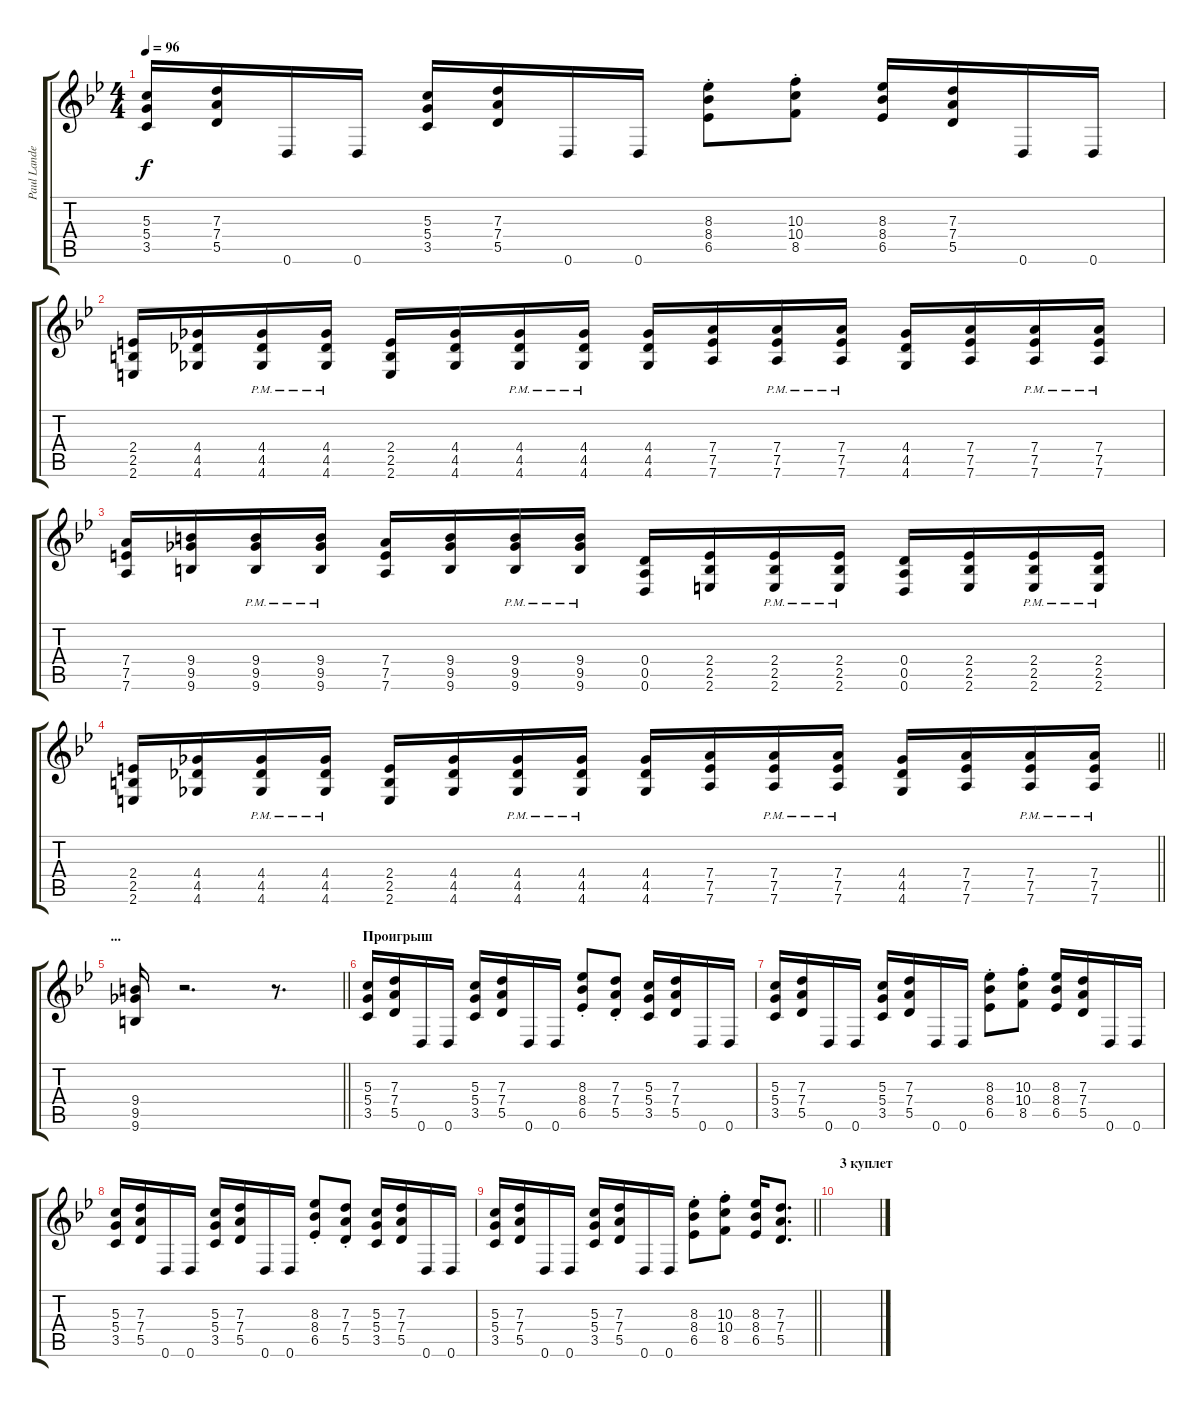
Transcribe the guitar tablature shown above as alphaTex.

\track ("Paul Landers" "Paul Lande") {instrument distortionguitar}
\staff {score tabs}
\tuning (E4 B3 G3 D3 A2 D2) {hide}
\ts (4 4)
\tempo 96
\clef g2
\ks bb
(5.3 5.4 3.5).16{dy f} (7.3 7.4 5.5).16 0.6.16 0.6.16 (5.3 5.4 3.5).16 (7.3 7.4 5.5).16 0.6.16 0.6.16 (8.3{st} 8.4{st} 6.5{st}).8 (10.3{st} 10.4{st} 8.5{st}).8 (8.3 8.4 6.5).16 (7.3 7.4 5.5).16 0.6.16 0.6.16 |
(2.4 2.5 2.6).16 (4.4 4.5 4.6).16 (4.4{pm} 4.5{pm} 4.6{pm}).16 (4.4{pm} 4.5{pm} 4.6{pm}).16 (2.4 2.5 2.6).16 (4.4 4.5 4.6).16 (4.4{pm} 4.5{pm} 4.6{pm}).16 (4.4{pm} 4.5{pm} 4.6{pm}).16 (4.4 4.5 4.6).16 (7.4 7.5 7.6).16 (7.4{pm} 7.5{pm} 7.6{pm}).16 (7.4{pm} 7.5{pm} 7.6{pm}).16 (4.4 4.5 4.6).16 (7.4 7.5 7.6).16 (7.4{pm} 7.5{pm} 7.6{pm}).16 (7.4{pm} 7.5{pm} 7.6{pm}).16 |
(7.4 7.5 7.6).16 (9.4 9.5 9.6).16 (9.4{pm} 9.5{pm} 9.6{pm}).16 (9.4{pm} 9.5{pm} 9.6{pm}).16 (7.4 7.5 7.6).16 (9.4 9.5 9.6).16 (9.4{pm} 9.5{pm} 9.6{pm}).16 (9.4{pm} 9.5{pm} 9.6{pm}).16 (0.4 0.5 0.6).16 (2.4 2.5 2.6).16 (2.4{pm} 2.5{pm} 2.6{pm}).16 (2.4{pm} 2.5{pm} 2.6{pm}).16 (0.4 0.5 0.6).16 (2.4 2.5 2.6).16 (2.4{pm} 2.5{pm} 2.6{pm}).16 (2.4{pm} 2.5{pm} 2.6{pm}).16 |
\barLineRight lightlight
(2.4 2.5 2.6).16 (4.4 4.5 4.6).16 (4.4{pm} 4.5{pm} 4.6{pm}).16 (4.4{pm} 4.5{pm} 4.6{pm}).16 (2.4 2.5 2.6).16 (4.4 4.5 4.6).16 (4.4{pm} 4.5{pm} 4.6{pm}).16 (4.4{pm} 4.5{pm} 4.6{pm}).16 (4.4 4.5 4.6).16 (7.4 7.5 7.6).16 (7.4{pm} 7.5{pm} 7.6{pm}).16 (7.4{pm} 7.5{pm} 7.6{pm}).16 (4.4 4.5 4.6).16 (7.4 7.5 7.6).16 (7.4{pm} 7.5{pm} 7.6{pm}).16 (7.4{pm} 7.5{pm} 7.6{pm}).16 |
\section ("" "...")
\barLineRight lightlight
(9.4 9.5 9.6).16 r.2{d} r.8{d} |
\section ("" "Проигрыш")
(5.3 5.4 3.5).16 (7.3 7.4 5.5).16 0.6.16 0.6.16 (5.3 5.4 3.5).16 (7.3 7.4 5.5).16 0.6.16 0.6.16 (8.3{st} 8.4{st} 6.5{st}).8 (7.3{st} 7.4{st} 5.5{st}).8 (5.3 5.4 3.5).16 (7.3 7.4 5.5).16 0.6.16 0.6.16 |
(5.3 5.4 3.5).16 (7.3 7.4 5.5).16 0.6.16 0.6.16 (5.3 5.4 3.5).16 (7.3 7.4 5.5).16 0.6.16 0.6.16 (8.3{st} 8.4{st} 6.5{st}).8 (10.3{st} 10.4{st} 8.5{st}).8 (8.3 8.4 6.5).16 (7.3 7.4 5.5).16 0.6.16 0.6.16 |
(5.3 5.4 3.5).16 (7.3 7.4 5.5).16 0.6.16 0.6.16 (5.3 5.4 3.5).16 (7.3 7.4 5.5).16 0.6.16 0.6.16 (8.3{st} 8.4{st} 6.5{st}).8 (7.3{st} 7.4{st} 5.5{st}).8 (5.3 5.4 3.5).16 (7.3 7.4 5.5).16 0.6.16 0.6.16 |
\barLineRight lightlight
(5.3 5.4 3.5).16 (7.3 7.4 5.5).16 0.6.16 0.6.16 (5.3 5.4 3.5).16 (7.3 7.4 5.5).16 0.6.16 0.6.16 (8.3{st} 8.4{st} 6.5{st}).8 (10.3{st} 10.4{st} 8.5{st}).8 (8.3 8.4 6.5).16 (7.3 7.4 5.5).8{d} |
\section ("" "3 куплет")
